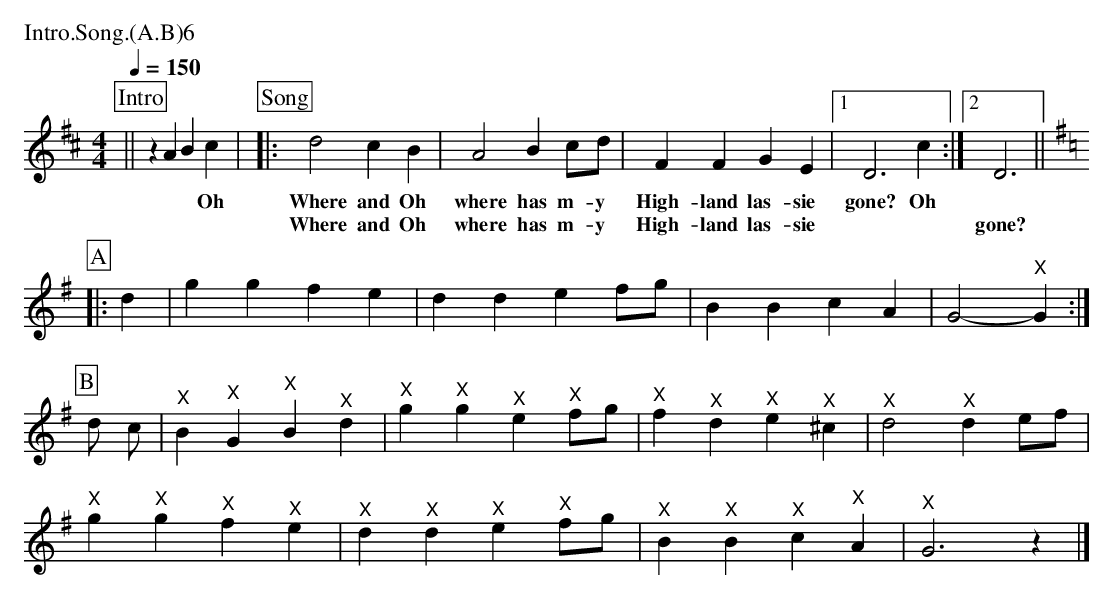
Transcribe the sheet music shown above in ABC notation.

X:1
T:Blue Bells of Scotland Adderbury
M:4/4
L:1/4
P:Intro.Song.(A.B)6
Q:1/4=150
K:Dmaj
P:Intro
||zA B c \ | \
w:**Oh
P: Song
|:d2 cB|A2 Bc/2d/2|F F GE |1D3 c:|2D3 ||
w:Where and Oh where has m-y High-land las-sie gone?  Oh
w:Where and Oh where has m-y High-land las-sie **gone?
K:Gmaj
P:A
|:d|gg fe|dd ef/g/|BB cA |G2-"X"G:|
P:B
d/2 c/s|BG Bd|gg ef/2g/2 |fd e^c|d2 d e/2f/2|
s: **"^X" "^X" "^X" "^X"|"^X" "^X" "^X" "^X"|"^X" "^X" "^X" "^X"|"^X" "^X"
g g fe|d d ef/g/|BB cA |G3 z|]
s: "^X" "^X" "^X" "^X"|"^X" "^X" "^X" "^X"|"^X" "^X" "^X" "^X"|"^X" "^X"
W:
W:
W:Song in G, Dance in G - play the first 3 notes only, 3rd note ="Oh"
W: WkR, FU, DF, BB, DF, PD, DF, PU, DF, DR, DF, WH, DF, DF (fast)
W:
W:Oh Where and Oh where has my Highland lassie gone?
W:Oh where and Oh where has my Highland lassie gone?
W:
